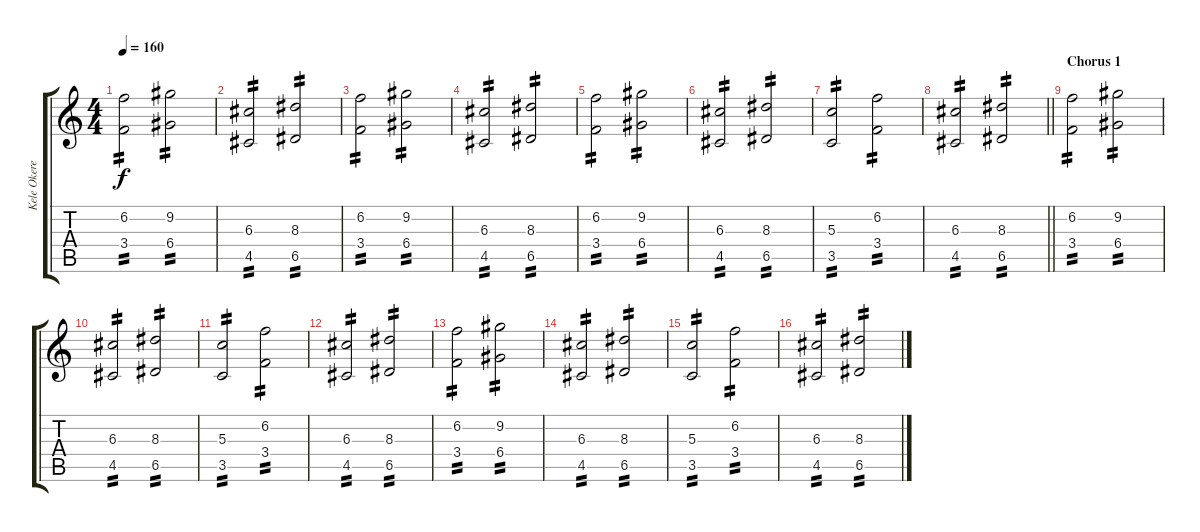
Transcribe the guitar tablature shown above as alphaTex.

\track ("Kele Okereke" "Kele Okere") {instrument overdrivenguitar}
\staff {score tabs}
\tuning (E4 B3 G3 D3 A2 E2) {hide}
\ts (4 4)
\tempo 160
\clef g2
\ks c
(6.2 3.4).2{tp 2 dy f} (9.2 6.4).2{tp 2} |
(6.3 4.5).2{tp 2} (8.3 6.5).2{tp 2} |
(6.2 3.4).2{tp 2} (9.2 6.4).2{tp 2} |
(6.3 4.5).2{tp 2} (8.3 6.5).2{tp 2} |
(6.2 3.4).2{tp 2} (9.2 6.4).2{tp 2} |
(6.3 4.5).2{tp 2} (8.3 6.5).2{tp 2} |
(5.3 3.5).2{tp 2} (6.2 3.4).2{tp 2} |
\barLineRight lightlight
(6.3 4.5).2{tp 2} (8.3 6.5).2{tp 2} |
\section ("" "Chorus 1")
(6.2 3.4).2{tp 2} (9.2 6.4).2{tp 2} |
(6.3 4.5).2{tp 2} (8.3 6.5).2{tp 2} |
(5.3 3.5).2{tp 2} (6.2 3.4).2{tp 2} |
(6.3 4.5).2{tp 2} (8.3 6.5).2{tp 2} |
(6.2 3.4).2{tp 2} (9.2 6.4).2{tp 2} |
(6.3 4.5).2{tp 2} (8.3 6.5).2{tp 2} |
(5.3 3.5).2{tp 2} (6.2 3.4).2{tp 2} |
(6.3 4.5).2{tp 2} (8.3 6.5).2{tp 2}
